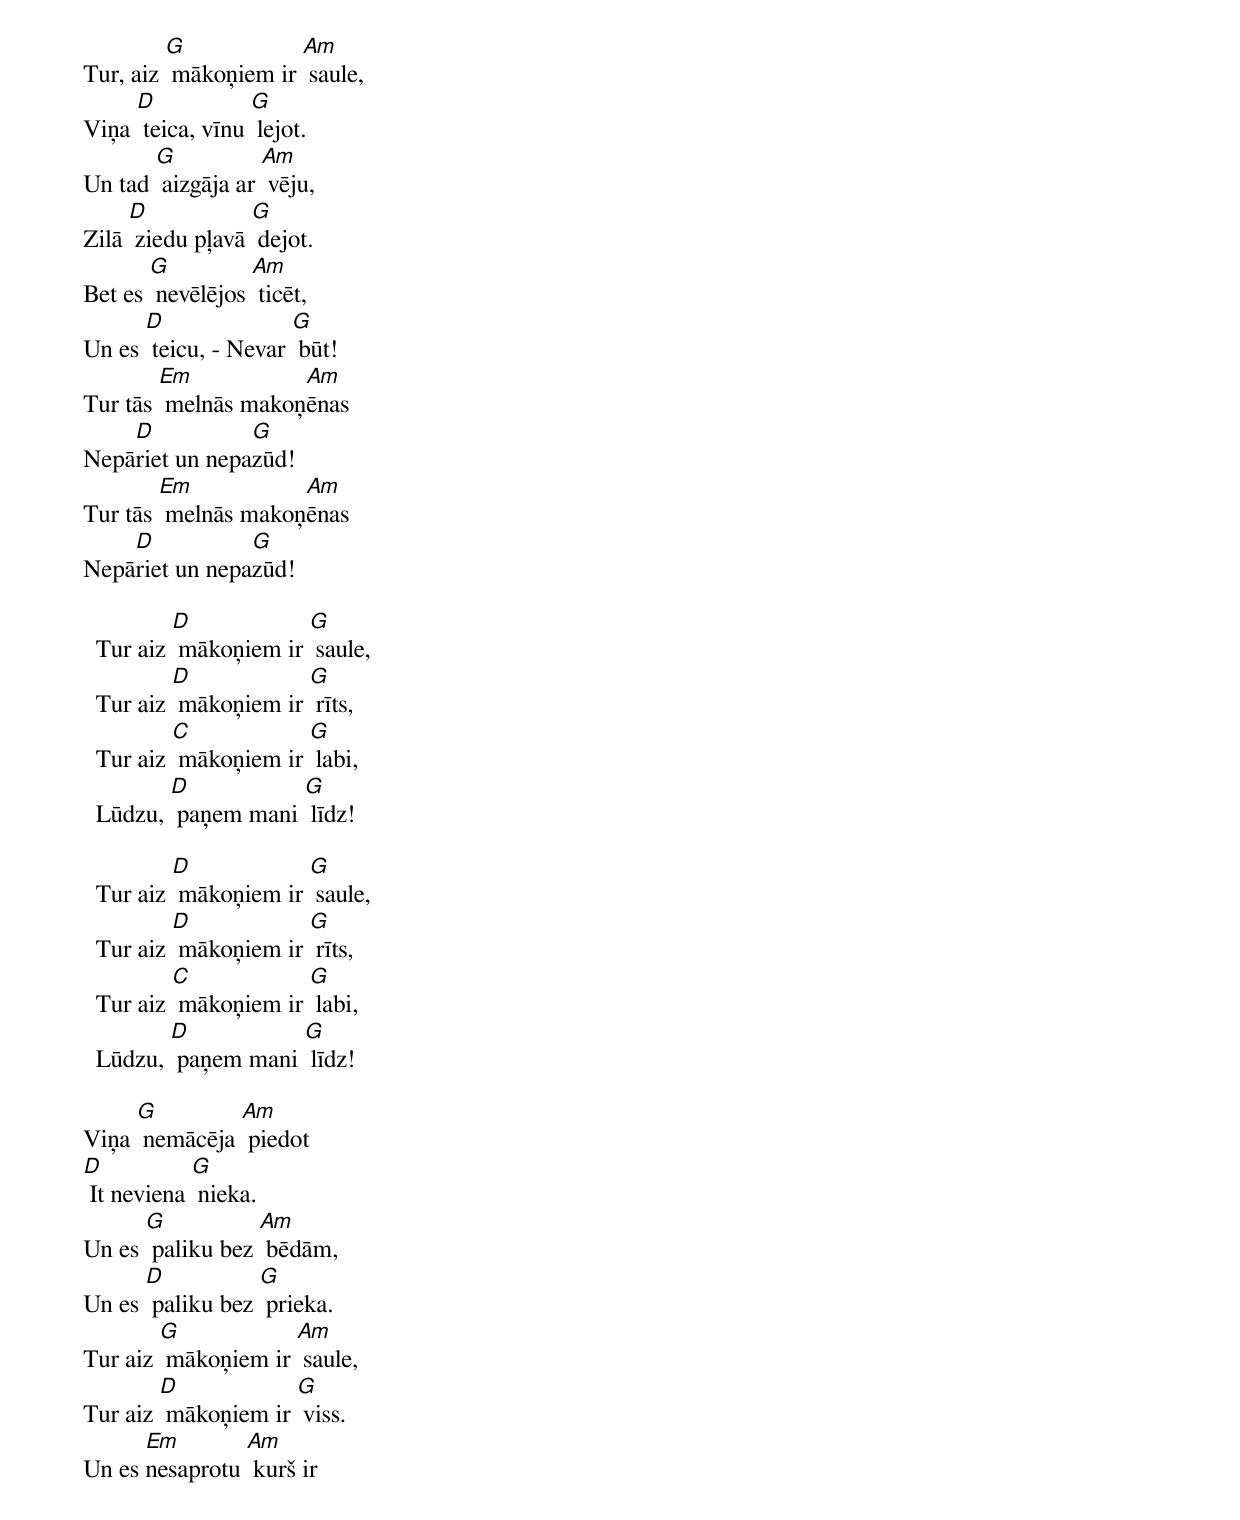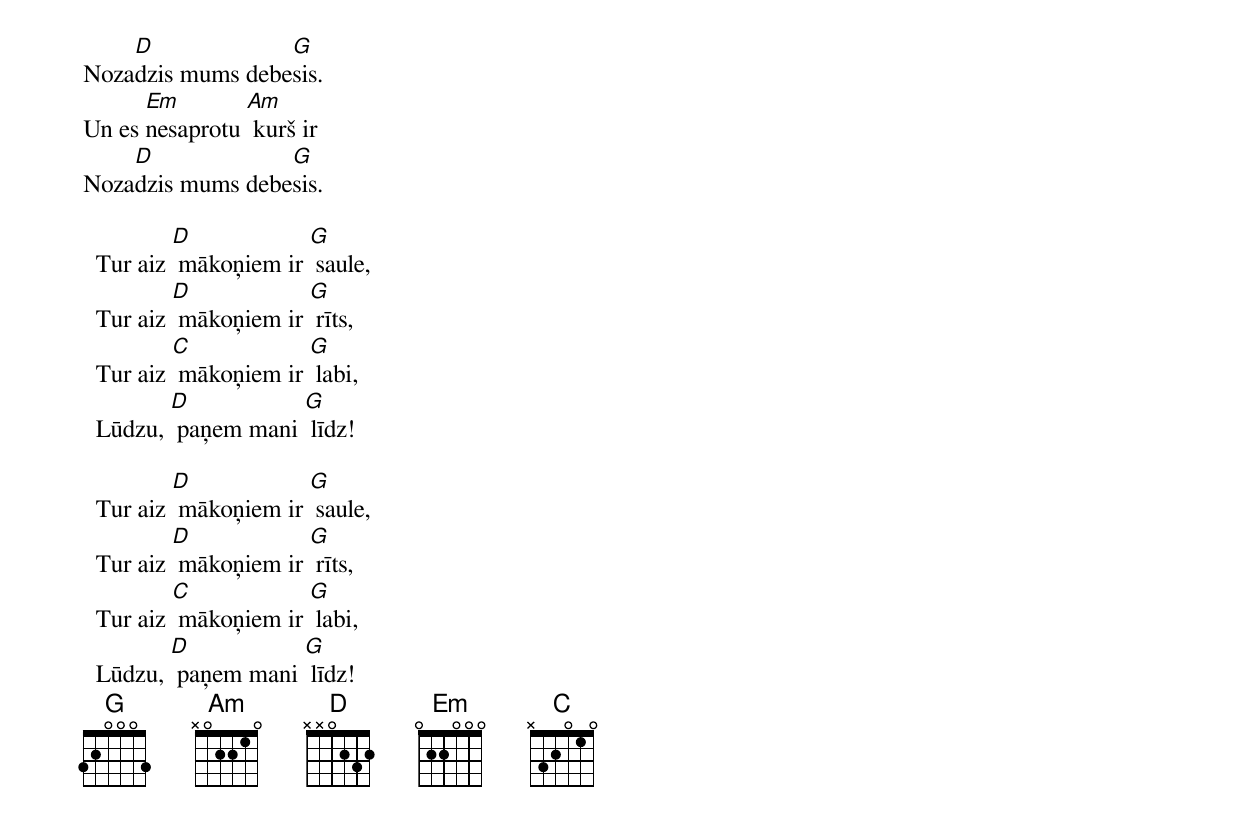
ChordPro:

Tur, aiz [G] mākoņiem ir [Am] saule,
Viņa [D] teica, vīnu [G] lejot.
Un tad [G] aizgāja ar [Am] vēju,
Zilā [D] ziedu pļavā [G] dejot.
Bet es [G] nevēlējos [Am] ticēt,
Un es [D] teicu, - Nevar [G] būt!
Tur tās [Em] melnās makoņ[Am]ēnas
Nepā[D]riet un nepa[G]zūd!
Tur tās [Em] melnās makoņ[Am]ēnas
Nepā[D]riet un nepa[G]zūd!

  Tur aiz [D] mākoņiem ir [G] saule,
  Tur aiz [D] mākoņiem ir [G] rīts,
  Tur aiz [C] mākoņiem ir [G] labi,
  Lūdzu, [D] paņem mani [G] līdz!

  Tur aiz [D] mākoņiem ir [G] saule,
  Tur aiz [D] mākoņiem ir [G] rīts,
  Tur aiz [C] mākoņiem ir [G] labi,
  Lūdzu, [D] paņem mani [G] līdz!

Viņa [G] nemācēja [Am] piedot
[D] It neviena [G] nieka.
Un es [G] paliku bez [Am] bēdām,
Un es [D] paliku bez [G] prieka.
Tur aiz [G] mākoņiem ir [Am] saule,
Tur aiz [D] mākoņiem ir [G] viss.
Un es [Em]nesaprotu [Am] kurš ir
Noza[D]dzis mums debe[G]sis.
Un es [Em]nesaprotu [Am] kurš ir
Noza[D]dzis mums debe[G]sis.

  Tur aiz [D] mākoņiem ir [G] saule,
  Tur aiz [D] mākoņiem ir [G] rīts,
  Tur aiz [C] mākoņiem ir [G] labi,
  Lūdzu, [D] paņem mani [G] līdz!

  Tur aiz [D] mākoņiem ir [G] saule,
  Tur aiz [D] mākoņiem ir [G] rīts,
  Tur aiz [C] mākoņiem ir [G] labi,
  Lūdzu, [D] paņem mani [G] līdz!
